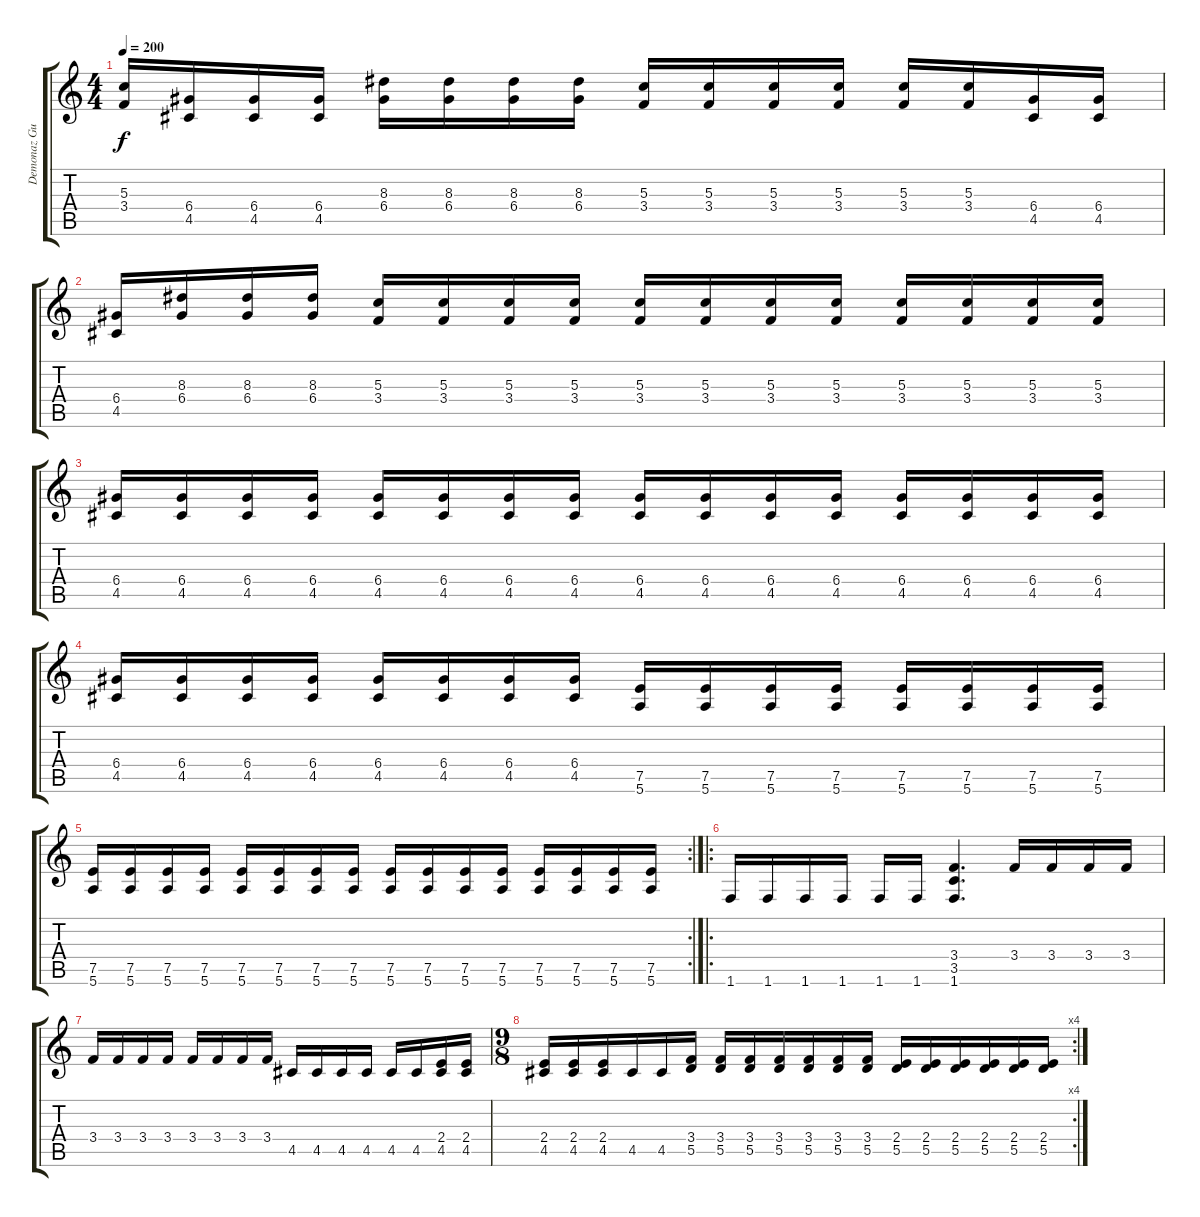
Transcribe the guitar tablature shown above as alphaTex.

\track ("Demonaz Guitar 2" "Demonaz Gu") {instrument overdrivenguitar}
\staff {score tabs}
\tuning (E4 B3 G3 D3 A2 E2) {hide}
\ts (4 4)
\tempo 200
\clef g2
\ks c
(5.3 3.4).16{dy f} (6.4 4.5).16 (6.4 4.5).16 (6.4 4.5).16 (8.3 6.4).16 (8.3 6.4).16 (8.3 6.4).16 (8.3 6.4).16 (5.3 3.4).16 (5.3 3.4).16 (5.3 3.4).16 (5.3 3.4).16 (5.3 3.4).16 (5.3 3.4).16 (6.4 4.5).16 (6.4 4.5).16 |
(6.4 4.5).16 (8.3 6.4).16 (8.3 6.4).16 (8.3 6.4).16 (5.3 3.4).16 (5.3 3.4).16 (5.3 3.4).16 (5.3 3.4).16 (5.3 3.4).16 (5.3 3.4).16 (5.3 3.4).16 (5.3 3.4).16 (5.3 3.4).16 (5.3 3.4).16 (5.3 3.4).16 (5.3 3.4).16 |
(6.4 4.5).16 (6.4 4.5).16 (6.4 4.5).16 (6.4 4.5).16 (6.4 4.5).16 (6.4 4.5).16 (6.4 4.5).16 (6.4 4.5).16 (6.4 4.5).16 (6.4 4.5).16 (6.4 4.5).16 (6.4 4.5).16 (6.4 4.5).16 (6.4 4.5).16 (6.4 4.5).16 (6.4 4.5).16 |
(6.4 4.5).16 (6.4 4.5).16 (6.4 4.5).16 (6.4 4.5).16 (6.4 4.5).16 (6.4 4.5).16 (6.4 4.5).16 (6.4 4.5).16 (7.5 5.6).16 (7.5 5.6).16 (7.5 5.6).16 (7.5 5.6).16 (7.5 5.6).16 (7.5 5.6).16 (7.5 5.6).16 (7.5 5.6).16 |
\rc 2
(7.5 5.6).16 (7.5 5.6).16 (7.5 5.6).16 (7.5 5.6).16 (7.5 5.6).16 (7.5 5.6).16 (7.5 5.6).16 (7.5 5.6).16 (7.5 5.6).16 (7.5 5.6).16 (7.5 5.6).16 (7.5 5.6).16 (7.5 5.6).16 (7.5 5.6).16 (7.5 5.6).16 (7.5 5.6).16 |
\ro
1.6.16 1.6.16 1.6.16 1.6.16 1.6.16 1.6.16 (3.4 3.5 1.6).4{d} 3.4.16 3.4.16 3.4.16 3.4.16 |
3.4.16 3.4.16 3.4.16 3.4.16 3.4.16 3.4.16 3.4.16 3.4.16 4.5.16 4.5.16 4.5.16 4.5.16 4.5.16 4.5.16 (2.4 4.5).16 (2.4 4.5).16 |
\rc 4
\ts (9 8)
(2.4 4.5).16 (2.4 4.5).16 (2.4 4.5).16 4.5.16 4.5.16 (3.4 5.5).16 (3.4 5.5).16 (3.4 5.5).16 (3.4 5.5).16 (3.4 5.5).16 (3.4 5.5).16 (3.4 5.5).16 (2.4 5.5).16 (2.4 5.5).16 (2.4 5.5).16 (2.4 5.5).16 (2.4 5.5).16 (2.4 5.5).16
